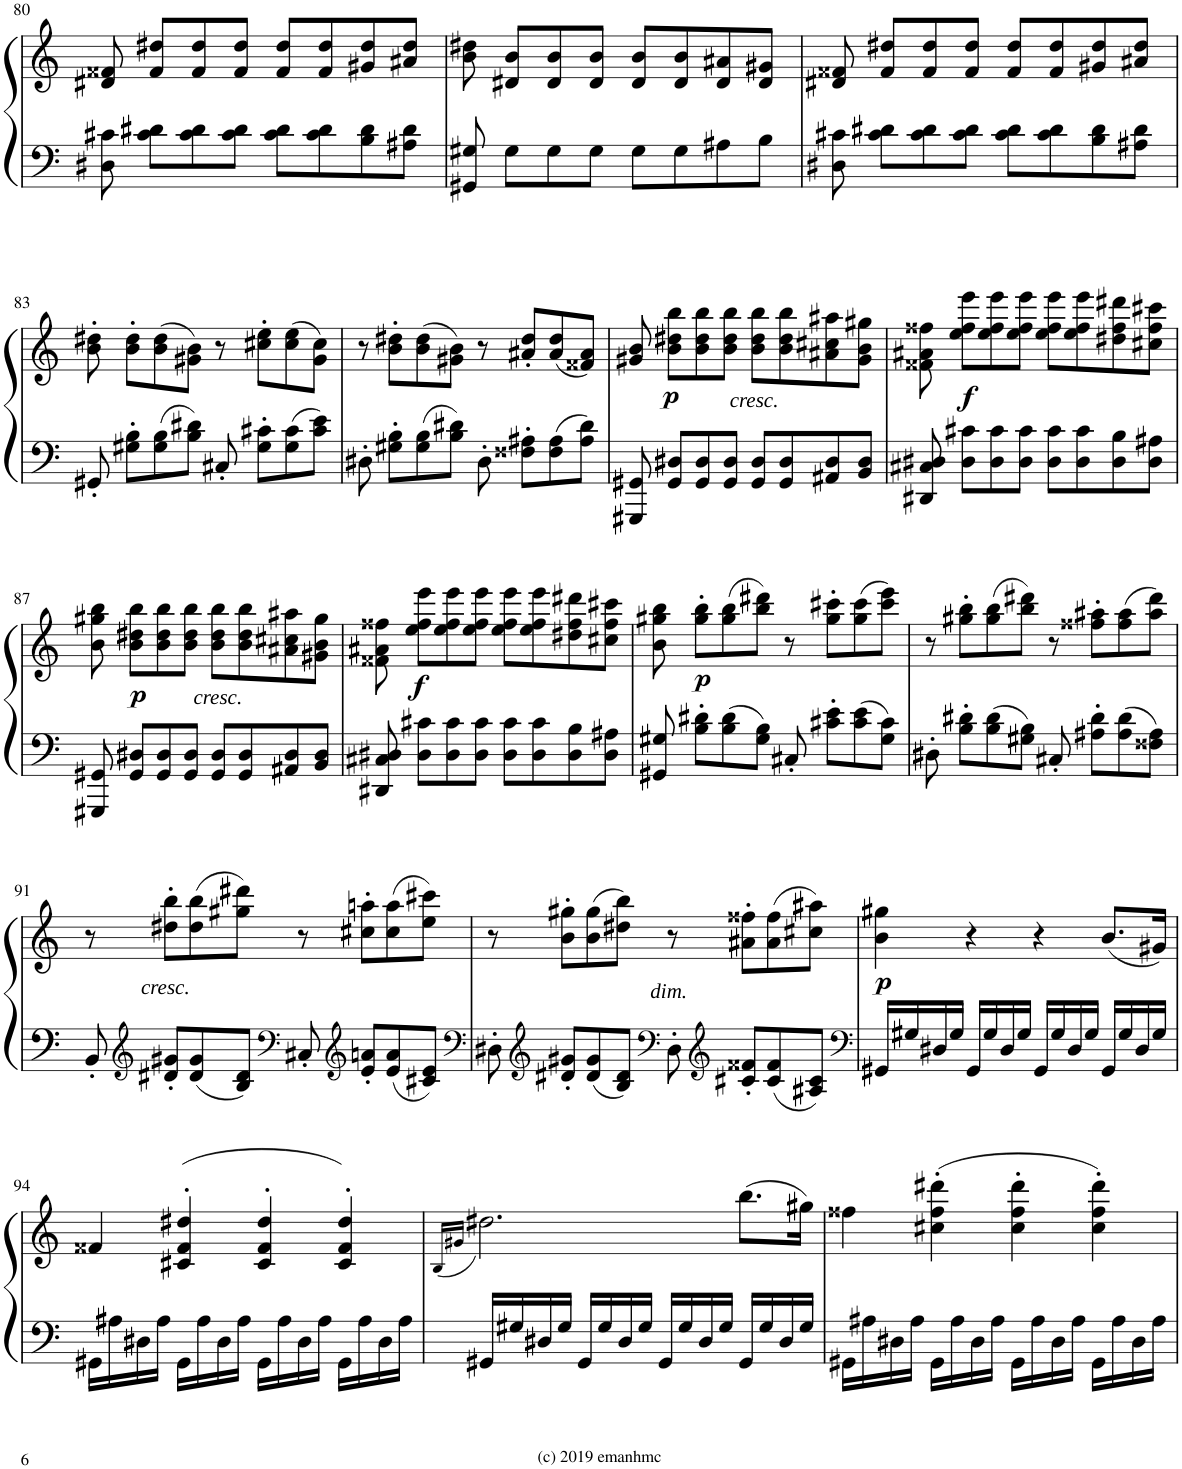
**kern	**kern	**dynam
*part1	*part1	*part1
*staff2	*staff1	*staff1/2
*I"Piano	*	*
*I'Pno.	*	*
!!LO:PB:g=z
*clefF4	*clefG2	*
*k[]	*k[]	*
*M4/4	*M4/4	*
*met(c)	*met(c)	*
=80	=80	=80
8D#X\' 8c#X\'	8d#X/' 8f##X/'	.
8c#\' 8d#X\'L	8f##/' 8dd#X/'L	.
8c#\' 8d#\'	8f##/' 8dd#/'	.
8c#\' 8d#\'J	8f##/' 8dd#/'J	.
8c#\' 8d#\'L	8f##/' 8dd#/'L	.
8c#\' 8d#\'	8f##/' 8dd#/'	.
8B\' 8d#\'	8g#X/' 8dd#/'	.
8A#X\' 8d#\'J	8a#X/' 8dd#/'J	.
=81	=81	=81
8GG#X/' 8G#X/'	8b\' 8dd#X\'	.
8G#'\L	8d#X/' 8b/'L	.
8G#'\	8d#/' 8b/'	.
8G#'\J	8d#/' 8b/'J	.
8G#'\L	8d#/' 8b/'L	.
8G#'\	8d#/' 8b/'	.
8A#X'\	8d#/' 8a#X/'	.
8B'\J	8d#/' 8g#X/'J	.
=82	=82	=82
8D#X\' 8c#X\'	8d#X/' 8f##X/'	.
8c#\' 8d#X\'L	8f##/' 8dd#X/'L	.
8c#\' 8d#\'	8f##/' 8dd#/'	.
8c#\' 8d#\'J	8f##/' 8dd#/'J	.
8c#\' 8d#\'L	8f##/' 8dd#/'L	.
8c#\' 8d#\'	8f##/' 8dd#/'	.
8B\' 8d#\'	8g#X/' 8dd#/'	.
8A#X\' 8d#\'J	8a#X/' 8dd#/'J	.
!!LO:LB:g=z
=83	=83	=83
8GG#X'/	8b\' 8dd#X\'	.
8G#X\' 8B\'L	8b\' 8dd#\'L	.
8G#\ 8B\	(8b\ 8dd#\	.
8B\ 8d#X\J	8g#X\ 8b\J)	.
8C#X'/	8r	.
8G#\' 8c#X\'L	8cc#X\' 8ee\'L	.
8G#\ 8c#\	(8cc#\ 8ee\	.
8c#\ 8e\J	8g#\ 8cc#\J)	.
=84	=84	=84
8D#X'\	8r	.
8G#X\' 8B\'L	8b\' 8dd#X\'L	.
8G#\ 8B\	(8b\ 8dd#\	.
8B\ 8d#X\J	8g#X\ 8b\J)	.
8D#'\	8r	.
8F##X\' 8A#X\'L	8a#X/' 8dd#/'L	.
8F##\ 8A#\	(8a#/ 8dd#/	.
8A#\ 8d#\J	8f##X/ 8a#/J)	.
=85	=85	=85
8GGG#X/' 8GG#X/'	8g#X/' 8b/'	.
!	!	!LO:DY:b
8GG#/' 8D#X/'L	8b\' 8dd#X\' 8bb\'L	p
8GG#/' 8D#/'	8b\' 8dd#\' 8bb\'	.
8GG#/' 8D#/'J	8b\' 8dd#\' 8bb\'J	.
!	!	!LO:DY:b
8GG#/' 8D#/'L	8b\' 8dd#\' 8bb\'L	other-dynamics
8GG#/' 8D#/'	8b\' 8dd#\' 8bb\'	.
8AA#X/' 8D#/'	8a#X\' 8cc#X\' 8aa#X\'	.
8BB/' 8D#/'J	8g#\' 8b\' 8gg#X\'J	.
=86	=86	=86
8DD#X/' 8C#X/' 8D#X/'	8f##X\' 8a#X\' 8ff##X\'	.
!	!	!LO:DY:b
8D#\' 8c#X\'L	8ee\' 8ff##\' 8eee\'L	f
8D#\' 8c#\'	8ee\' 8ff##\' 8eee\'	.
8D#\' 8c#\'J	8ee\' 8ff##\' 8eee\'J	.
8D#\' 8c#\'L	8ee\' 8ff##\' 8eee\'L	.
8D#\' 8c#\'	8ee\' 8ff##\' 8eee\'	.
8D#\' 8B\'	8dd#X\' 8ff##\' 8ddd#X\'	.
8D#\' 8A#X\'J	8cc#X\' 8ff##\' 8ccc#X\'J	.
!!LO:LB:g=z
=87	=87	=87
8GGG#X/' 8GG#X/'	8b\' 8gg#X\' 8bb\'	.
!	!	!LO:DY:b
8GG#/' 8D#X/'L	8b\' 8dd#X\' 8bb\'L	p
8GG#/' 8D#/'	8b\' 8dd#\' 8bb\'	.
8GG#/' 8D#/'J	8b\' 8dd#\' 8bb\'J	.
!	!	!LO:DY:b
8GG#/' 8D#/'L	8b\' 8dd#\' 8bb\'L	other-dynamics
8GG#/' 8D#/'	8b\' 8dd#\' 8bb\'	.
8AA#X/' 8D#/'	8a#X\' 8cc#X\' 8aa#X\'	.
8BB/' 8D#/'J	8g#X\' 8b\' 8gg#\'J	.
=88	=88	=88
8DD#X/' 8C#X/' 8D#X/'	8f##X\' 8a#X\' 8ff##X\'	.
!	!	!LO:DY:b
8D#\' 8c#X\'L	8ee\' 8ff##\' 8eee\'L	f
8D#\' 8c#\'	8ee\' 8ff##\' 8eee\'	.
8D#\' 8c#\'J	8ee\' 8ff##\' 8eee\'J	.
8D#\' 8c#\'L	8ee\' 8ff##\' 8eee\'L	.
8D#\' 8c#\'	8ee\' 8ff##\' 8eee\'	.
8D#\' 8B\'	8dd#X\' 8ff##\' 8ddd#X\'	.
8D#\' 8A#X\'J	8cc#X\' 8ff##\' 8ccc#X\'J	.
=89	=89	=89
8GG#X/' 8G#X/'	8b\' 8gg#X\' 8bb\'	.
!	!	!LO:DY:b
8B\' 8d#X\'L	8gg#\' 8bb\'L	p
8B\ 8d#\	(8gg#\ 8bb\	.
8G#\ 8B\J	8bb\ 8ddd#X\J)	.
8C#X'/	8r	.
8c#X\' 8e\'L	8gg#\' 8ccc#X\'L	.
8c#\ 8e\	(8gg#\ 8ccc#\	.
8G#\ 8c#\J	8ccc#\ 8eee\J)	.
=90	=90	=90
8D#X'\	8r	.
8B\' 8d#X\'L	8gg#X\' 8bb\'L	.
8B\ 8d#\	(8gg#\ 8bb\	.
8G#X\ 8B\J	8bb\ 8ddd#X\J)	.
8C#X'/	8r	.
8A#X\' 8d#\'L	8ff##X\' 8aa#X\'L	.
8A#\ 8d#\	(8ff##\ 8aa#\	.
8F##X\ 8A#\J	8aa#\ 8ddd#\J)	.
!!LO:LB:g=z
=91	=91	=91
8BB'/	8r	.
*clefG2	*	*
!	!	!LO:DY:b
8d#X/' 8g#X/'L	8dd#X\' 8bb\'L	other-dynamics
8d#/ 8g#/	(8dd#\ 8bb\	.
8B/ 8d#/J	8gg#X\ 8ddd#X\J)	.
*clefF4	*	*
8C#X'/	8r	.
*clefG2	*	*
8e/' 8an/'L	8cc#X\' 8aan\'L	.
8e/ 8a/	(8cc#\ 8aa\	.
8c#X/ 8e/J	8ee\ 8ccc#X\J)	.
=92	=92	=92
*clefF4	*	*
8D#X'\	8r	.
*clefG2	*	*
8d#X/' 8g#X/'L	8b\' 8gg#X\'L	.
8d#/ 8g#/	(8b\ 8gg#\	.
8B/ 8d#/J	8dd#X\ 8bb\J)	.
*clefF4	*	*
!	!	!LO:DY:b
8D#'\	8r	other-dynamics
*clefG2	*	*
8c#X/' 8f##X/'L	8a#X\' 8ff##X\'L	.
8c#/ 8f##/	(8a#\ 8ff##\	.
8A#X/ 8c#/J	8cc#X\ 8aa#X\J)	.
=93	=93	=93
*clefF4	*	*
!	!	!LO:DY:b
16GG#X/LL	4b\ 4gg#X\	p
16G#X/	.	.
16D#X/	.	.
16G#/JJ	.	.
16GG#/LL	4r	.
16G#/	.	.
16D#/	.	.
16G#/JJ	.	.
16GG#/LL	4r	.
16G#/	.	.
16D#/	.	.
16G#/JJ	.	.
16GG#/LL	(8.b/L	.
16G#/	.	.
16D#/	.	.
16G#/JJ	16g#X/Jk)	.
!!LO:LB:g=z
=94	=94	=94
16GG#X\LL	4f##X/	.
16A#X\	.	.
16D#X\	.	.
16A#\JJ	.	.
16GG#\LL	(>4c#X/'> 4f##/'> 4dd#X/'>	.
16A#\	.	.
16D#\	.	.
16A#\JJ	.	.
16GG#\LL	4c#/'> 4f##/'> 4dd#/'>	.
16A#\	.	.
16D#\	.	.
16A#\JJ	.	.
16GG#\LL	4c#/'> 4f##/'> 4dd#/'>)	.
16A#\	.	.
16D#\	.	.
16A#\JJ	.	.
=95	=95	=95
.	(16qB/LL	.
.	16qg#X/JJ	.
16GG#X/LL	2.dd#X\)	.
16G#X/	.	.
16D#X/	.	.
16G#/JJ	.	.
16GG#/LL	.	.
16G#/	.	.
16D#/	.	.
16G#/JJ	.	.
16GG#/LL	.	.
16G#/	.	.
16D#/	.	.
16G#/JJ	.	.
16GG#/LL	(8.bb\L	.
16G#/	.	.
16D#/	.	.
16G#/JJ	16gg#X\Jk)	.
=96	=96	=96
16GG#X\LL	4ff##X\	.
16A#X\	.	.
16D#X\	.	.
16A#\JJ	.	.
16GG#\LL	(4cc#X\' 4ff##\' 4ddd#X\'	.
16A#\	.	.
16D#\	.	.
16A#\JJ	.	.
16GG#\LL	4cc#\' 4ff##\' 4ddd#\'	.
16A#\	.	.
16D#\	.	.
16A#\JJ	.	.
16GG#\LL	4cc#\' 4ff##\' 4ddd#\')	.
16A#\	.	.
16D#\	.	.
16A#\JJ	.	.
=	=	=
*-	*-	*-
